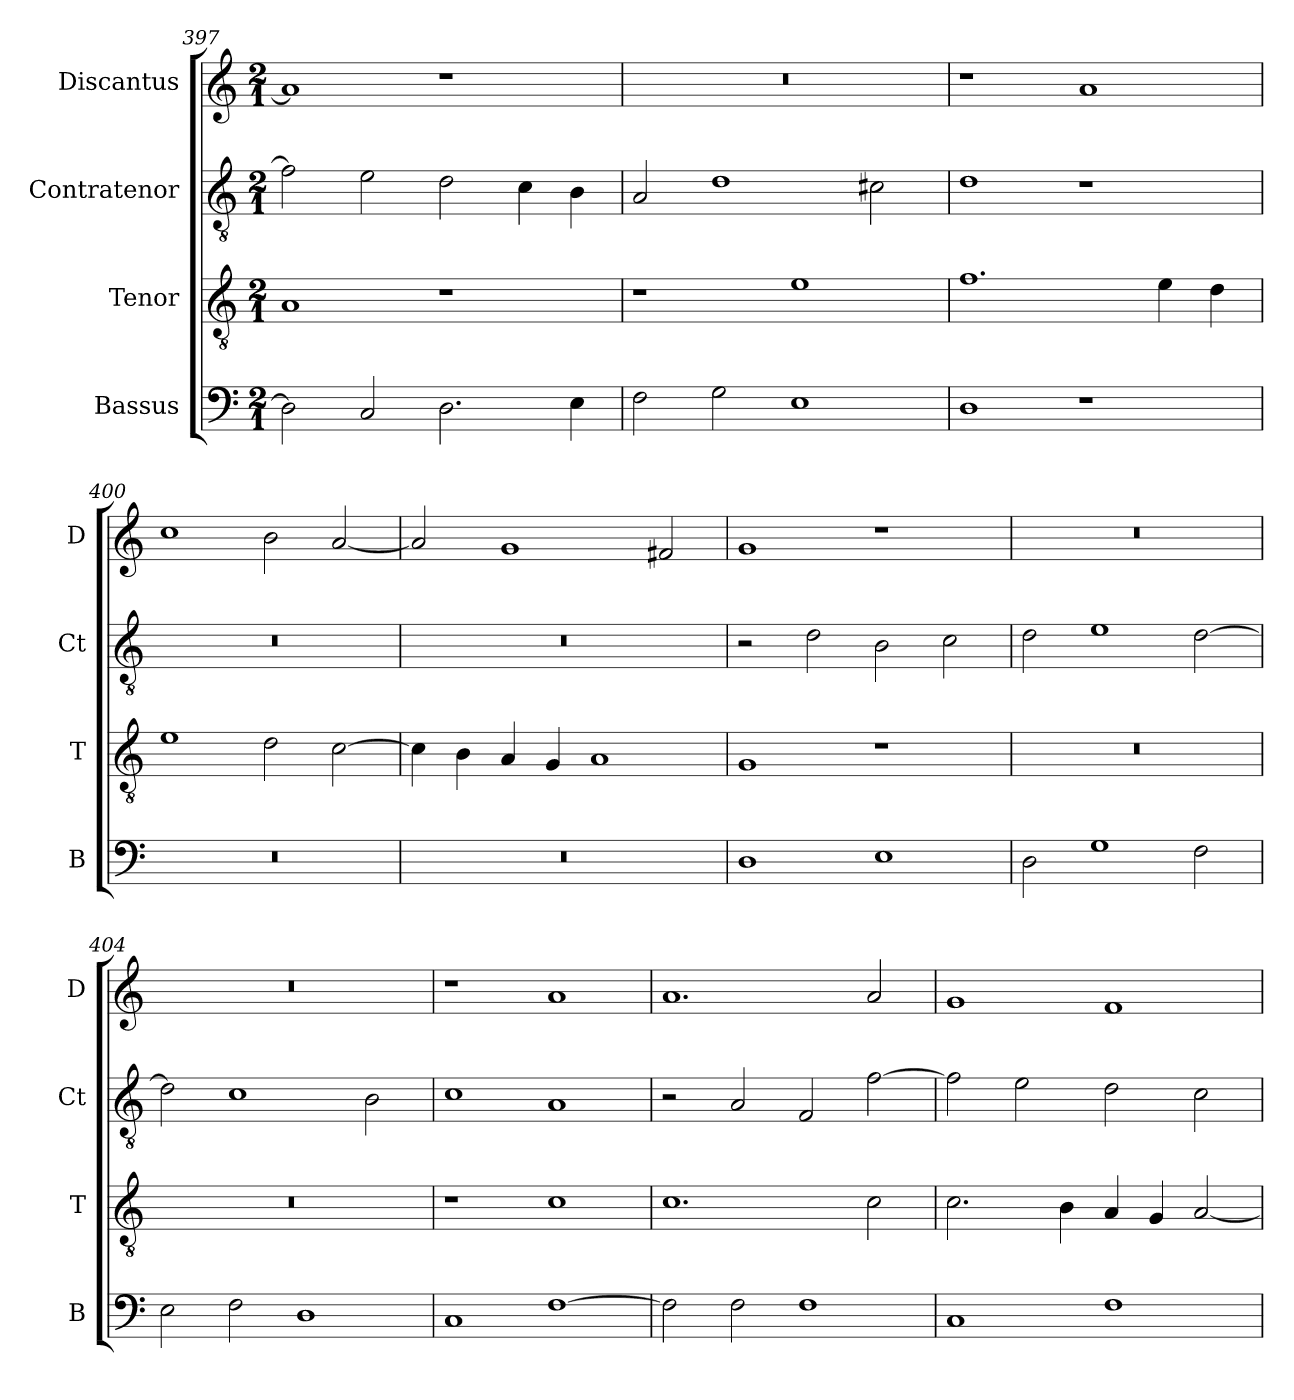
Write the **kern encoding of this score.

**kern	**kern	**kern	**kern
*part4	*part3	*part2	*part1
*staff4	*staff3	*staff2	*staff1
*I"Bassus	*I"Tenor	*I"Contratenor	*I"Discantus
*I'B	*I'T	*I'Ct	*I'D
*clefF4	*clefGv2	*clefGv2	*clefG2
*k[]	*k[]	*k[]	*k[]
*M2/1	*M2/1	*M2/1	*M2/1
=397	=397	=397	=397
2D\]	1A	2f\]	1a]
2C/	.	2e\	.
2.D\	1r	2d\	1r
.	.	4c\	.
4E\	.	4B\	.
=398	=398	=398	=398
2F\	1r	2A/	0r
2G\	.	1d	.
1E	1e	.	.
.	.	2c#X\	.
=399	=399	=399	=399
1D	1.f	1d	1r
1r	.	1r	1a
.	4e\	.	.
.	4d\	.	.
=400	=400	=400	=400
0r	1e	0r	1cc
.	2d\	.	2b\
.	[2c\	.	[2a/
=401	=401	=401	=401
0r	4c\]	0r	2a/]
.	4B\	.	.
.	4A/	.	1g
.	4G/	.	.
.	1A	.	.
.	.	.	2f#X/
=402	=402	=402	=402
1D	1G	2r	1g
.	.	2d\	.
1E	1r	2B\	1r
.	.	2c\	.
=403	=403	=403	=403
2D\	0r	2d\	0r
1G	.	1e	.
2F\	.	[2d\	.
=404	=404	=404	=404
2E\	0r	2d\]	0r
2F\	.	1c	.
1D	.	.	.
.	.	2B\	.
=405	=405	=405	=405
1C	1r	1c	1r
[1F	1c	1A	1a
=406	=406	=406	=406
2F\]	1.c	2r	1.a
2F\	.	2A/	.
1F	.	2F/	.
.	2c\	[2f\	2a/
=407	=407	=407	=407
1C	2.c\	2f\]	1g
.	.	2e\	.
.	4B\	.	.
1F	4A/	2d\	1f
.	4G/	.	.
.	[2A/	2c\	.
=	=	=	=
*-	*-	*-	*-
